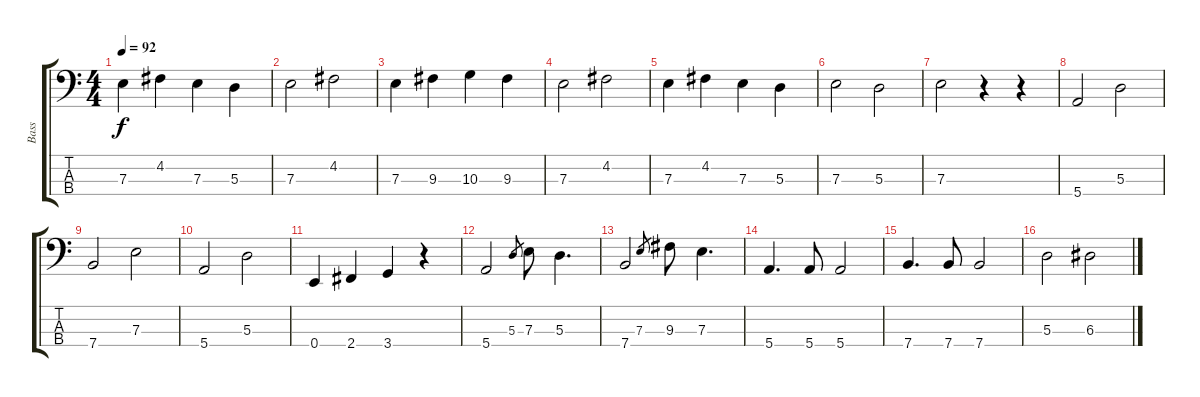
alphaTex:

\track ("Bass" "Bass") {instrument electricbassfinger}
\staff {score tabs}
\tuning (G2 D2 A1 E1) {hide}
\ts (4 4)
\tempo 92
\clef f4
\ks c
7.3.4{dy f} 4.2.4 7.3.4 5.3.4 |
7.3.2 4.2.2 |
7.3.4 9.3.4 10.3.4 9.3.4 |
7.3.2 4.2.2 |
7.3.4 4.2.4 7.3.4 5.3.4 |
7.3.2 5.3.2 |
7.3.2 r.4 r.4 |
5.4.2 5.3.2 |
7.4.2 7.3.2 |
5.4.2 5.3.2 |
0.4.4 2.4.4 3.4.4 r.4 |
5.4.2 5.3.8{gr} 7.3.8 5.3.4{d} |
7.4.2 7.3.8{gr} 9.3.8 7.3.4{d} |
5.4.4{d} 5.4.8 5.4.2 |
7.4.4{d} 7.4.8 7.4.2 |
5.3.2 6.3.2
